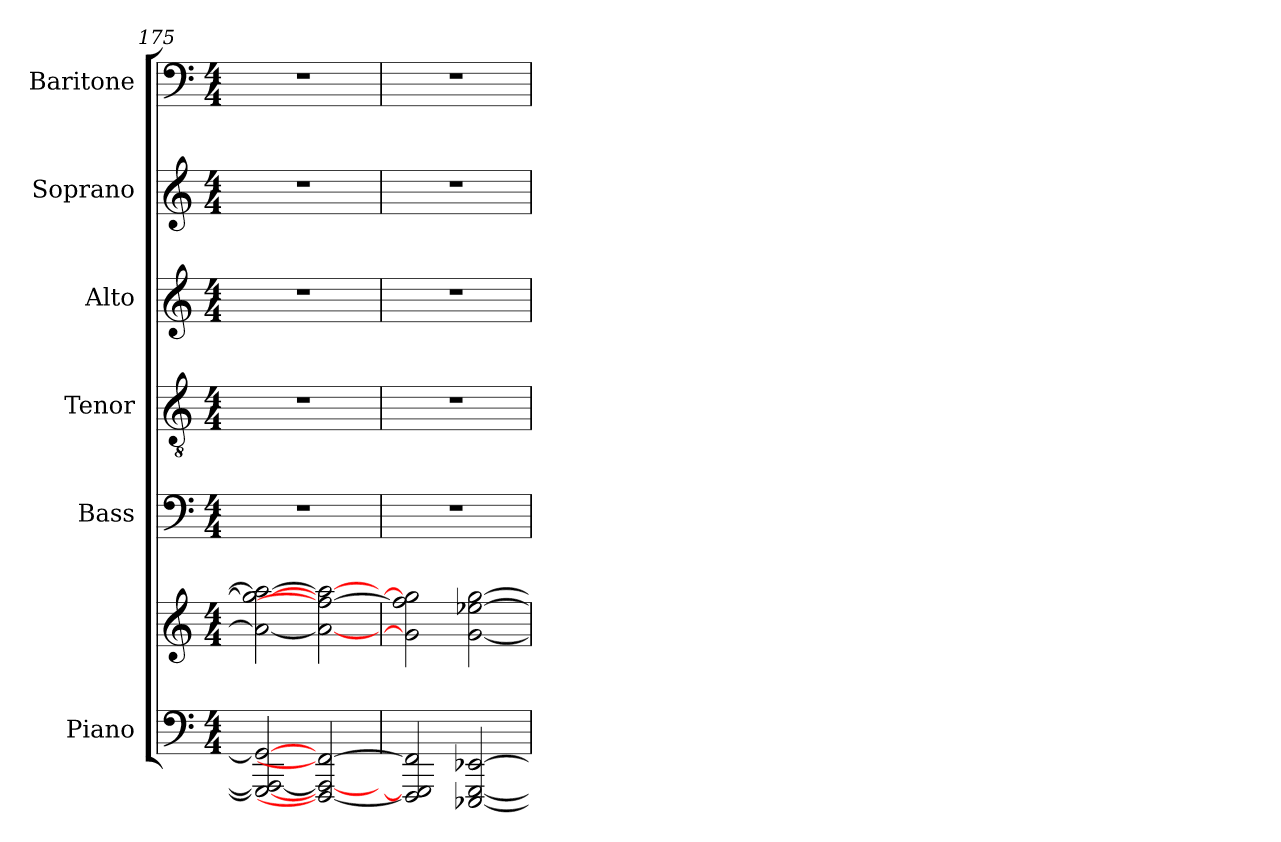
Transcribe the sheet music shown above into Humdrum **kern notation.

**kern	**kern	**kern	**kern	**kern	**kern	**kern
*part6	*part6	*part5	*part4	*part3	*part2	*part1
*staff7	*staff6	*staff5	*staff4	*staff3	*staff2	*staff1
*I"Piano	*	*I"Bass	*I"Tenor	*I"Alto	*I"Soprano	*I"Baritone
*	*	*I'B	*I'T	*I'A	*I'S	*
*clefF4	*clefG2	*clefF4	*clefGv2	*clefG2	*clefG2	*clefF4
*k[]	*k[]	*k[]	*k[]	*k[]	*k[]	*k[]
*C:	*C:	*C:	*C:	*C:	*C:	*C:
*M4/4	*M4/4	*M4/4	*M4/4	*M4/4	*M4/4	*M4/4
=175	=175	=175	=175	=175	=175	=175
2GGG_ 2AAA-_ 2GG_	2a-_ 2gg_ 2aa-_	1r	1r	1r	1r	1r
2FFF_ 2AAA-_ 2FF_	2a-_ 2ff_ 2aa-_	.	.	.	.	.
=176	=176	=176	=176	=176	=176	=176
2FFF] 2GGG] 2FF]	2g] 2ff] 2gg]	1r	1r	1r	1r	1r
[2EEE-X [2GGG [2EE-X	[2g [2ee-X [2gg	.	.	.	.	.
=	=	=	=	=	=	=
*-	*-	*-	*-	*-	*-	*-
